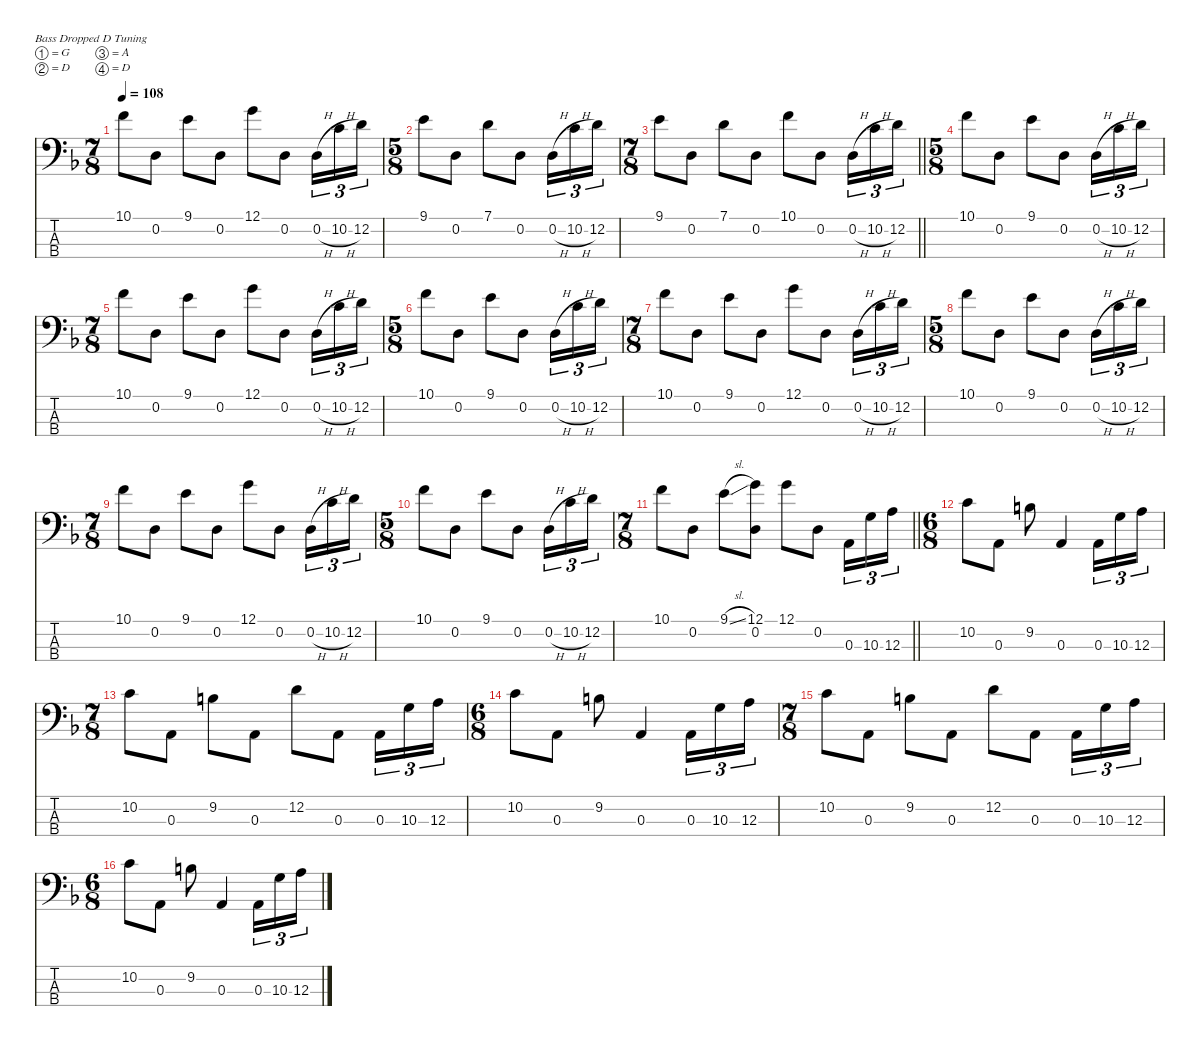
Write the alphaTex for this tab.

\defaultSystemsLayout 4
\hideDynamics
\bracketExtendMode nobrackets
\singleTrackTrackNamePolicy hidden
\multiTrackTrackNamePolicy hidden
\firstSystemTrackNameMode fullname
\firstSystemTrackNameOrientation horizontal
\otherSystemsTrackNameOrientation horizontal
\track ("Justin Chancellor" "el.bs.") {defaultSystemsLayout 4 instrument electricbasspick}
\staff {score tabs}
\tuning (G2 D2 A1 D1)
\ts (7 8)
\beaming (8 2 2 2 2)
\tempo 108
\clef f4
\ks dminor
10.1{acc forcenatural}.8{dy f beam Down} 0.2{acc forcenatural}.8{beam Down} 9.1{acc forcenatural}.8{beam Down} 0.2{acc forcenatural}.8{beam Down} 12.1{acc forcenatural}.8{beam Down} 0.2{acc forcenatural}.8{beam Down} 0.2{h acc forcenatural}.16{tu (3 2) beam Down} 10.2{h acc forcenatural}.16{tu (3 2) beam Down} 12.2{acc forcenatural}.16{tu (3 2) beam Down} |
\ts (5 8)
\beaming (8 2 2 2 2)
9.1{acc forcenatural}.8{beam Down} 0.2{acc forcenatural}.8{beam Down} 7.1{acc forcenatural}.8{beam Down} 0.2{acc forcenatural}.8{beam Down} 0.2{h acc forcenatural}.16{tu (3 2) beam Down} 10.2{h acc forcenatural}.16{tu (3 2) beam Down} 12.2{acc forcenatural}.16{tu (3 2) beam Down} |
\ts (7 8)
\beaming (8 2 2 2 2)
\barLineRight lightlight
9.1{acc forcenatural}.8{beam Down} 0.2{acc forcenatural}.8{beam Down} 7.1{acc forcenatural}.8{beam Down} 0.2{acc forcenatural}.8{beam Down} 10.1{acc forcenatural}.8{beam Down} 0.2{acc forcenatural}.8{beam Down} 0.2{h acc forcenatural}.16{tu (3 2) beam Down} 10.2{h acc forcenatural}.16{tu (3 2) beam Down} 12.2{acc forcenatural}.16{tu (3 2) beam Down} |
\ts (5 8)
\beaming (8 2 2 2 2)
10.1{acc forcenatural}.8{beam Down} 0.2{acc forcenatural}.8{beam Down} 9.1{acc forcenatural}.8{beam Down} 0.2{acc forcenatural}.8{beam Down} 0.2{h acc forcenatural}.16{tu (3 2) beam Down} 10.2{h acc forcenatural}.16{tu (3 2) beam Down} 12.2{acc forcenatural}.16{tu (3 2) beam Down} |
\ts (7 8)
\beaming (8 2 2 2 2)
10.1{acc forcenatural}.8{beam Down} 0.2{acc forcenatural}.8{beam Down} 9.1{acc forcenatural}.8{beam Down} 0.2{acc forcenatural}.8{beam Down} 12.1{acc forcenatural}.8{beam Down} 0.2{acc forcenatural}.8{beam Down} 0.2{h acc forcenatural}.16{tu (3 2) beam Down} 10.2{h acc forcenatural}.16{tu (3 2) beam Down} 12.2{acc forcenatural}.16{tu (3 2) beam Down} |
\ts (5 8)
\beaming (8 2 2 2 2)
10.1{acc forcenatural}.8{beam Down} 0.2{acc forcenatural}.8{beam Down} 9.1{acc forcenatural}.8{beam Down} 0.2{acc forcenatural}.8{beam Down} 0.2{h acc forcenatural}.16{tu (3 2) beam Down} 10.2{h acc forcenatural}.16{tu (3 2) beam Down} 12.2{acc forcenatural}.16{tu (3 2) beam Down} |
\ts (7 8)
\beaming (8 2 2 2 2)
10.1{acc forcenatural}.8{beam Down} 0.2{acc forcenatural}.8{beam Down} 9.1{acc forcenatural}.8{beam Down} 0.2{acc forcenatural}.8{beam Down} 12.1{acc forcenatural}.8{beam Down} 0.2{acc forcenatural}.8{beam Down} 0.2{h acc forcenatural}.16{tu (3 2) beam Down} 10.2{h acc forcenatural}.16{tu (3 2) beam Down} 12.2{acc forcenatural}.16{tu (3 2) beam Down} |
\ts (5 8)
\beaming (8 2 2 2 2)
10.1{acc forcenatural}.8{beam Down} 0.2{acc forcenatural}.8{beam Down} 9.1{acc forcenatural}.8{beam Down} 0.2{acc forcenatural}.8{beam Down} 0.2{h acc forcenatural}.16{tu (3 2) beam Down} 10.2{h acc forcenatural}.16{tu (3 2) beam Down} 12.2{acc forcenatural}.16{tu (3 2) beam Down} |
\ts (7 8)
\beaming (8 2 2 2 2)
10.1{acc forcenatural}.8{beam Down} 0.2{acc forcenatural}.8{beam Down} 9.1{acc forcenatural}.8{beam Down} 0.2{acc forcenatural}.8{beam Down} 12.1{acc forcenatural}.8{beam Down} 0.2{acc forcenatural}.8{beam Down} 0.2{h acc forcenatural}.16{tu (3 2) beam Down} 10.2{h acc forcenatural}.16{tu (3 2) beam Down} 12.2{acc forcenatural}.16{tu (3 2) beam Down} |
\ts (5 8)
\beaming (8 2 2 2 2)
10.1{acc forcenatural}.8{beam Down} 0.2{acc forcenatural}.8{beam Down} 9.1{acc forcenatural}.8{beam Down} 0.2{acc forcenatural}.8{beam Down} 0.2{h acc forcenatural}.16{tu (3 2) beam Down} 10.2{h acc forcenatural}.16{tu (3 2) beam Down} 12.2{acc forcenatural}.16{tu (3 2) beam Down} |
\ts (7 8)
\beaming (8 2 2 2 2)
\barLineRight lightlight
10.1{acc forcenatural}.8{beam Down} 0.2{acc forcenatural}.8{beam Down} 9.1{sl acc forcenatural}.8{beam Down} (12.1{acc forcenatural} 0.2{acc forcenatural}).8{beam Down} 12.1{acc forcenatural}.8{beam Down} 0.2{acc forcenatural}.8{beam Down} 0.3{acc forcenatural}.16{tu (3 2) beam Down} 10.3{acc forcenatural}.16{tu (3 2) beam Down} 12.3{acc forcenatural}.16{tu (3 2) beam Down} |
\ts (6 8)
\beaming (8 2 2 2 2)
10.2{acc forcenatural}.8{beam Down} 0.3{acc forcenatural}.8{beam Down} 9.2{acc forcenatural}.8{beam Down} 0.3{acc forcenatural}.4{beam Up} 0.3{acc forcenatural}.16{tu (3 2) beam Down} 10.3{acc forcenatural}.16{tu (3 2) beam Down} 12.3{acc forcenatural}.16{tu (3 2) beam Down} |
\ts (7 8)
\beaming (8 2 2 2 2)
10.2{acc forcenatural}.8{beam Down} 0.3{acc forcenatural}.8{beam Down} 9.2{acc forcenatural}.8{beam Down} 0.3{acc forcenatural}.8{beam Down} 12.2{acc forcenatural}.8{beam Down} 0.3{acc forcenatural}.8{beam Down} 0.3{acc forcenatural}.16{tu (3 2) beam Down} 10.3{acc forcenatural}.16{tu (3 2) beam Down} 12.3{acc forcenatural}.16{tu (3 2) beam Down} |
\ts (6 8)
\beaming (8 2 2 2 2)
10.2{acc forcenatural}.8{beam Down} 0.3{acc forcenatural}.8{beam Down} 9.2{acc forcenatural}.8{beam Down} 0.3{acc forcenatural}.4{beam Up} 0.3{acc forcenatural}.16{tu (3 2) beam Down} 10.3{acc forcenatural}.16{tu (3 2) beam Down} 12.3{acc forcenatural}.16{tu (3 2) beam Down} |
\ts (7 8)
\beaming (8 2 2 2 2)
10.2{acc forcenatural}.8{beam Down} 0.3{acc forcenatural}.8{beam Down} 9.2{acc forcenatural}.8{beam Down} 0.3{acc forcenatural}.8{beam Down} 12.2{acc forcenatural}.8{beam Down} 0.3{acc forcenatural}.8{beam Down} 0.3{acc forcenatural}.16{tu (3 2) beam Down} 10.3{acc forcenatural}.16{tu (3 2) beam Down} 12.3{acc forcenatural}.16{tu (3 2) beam Down} |
\ts (6 8)
\beaming (8 2 2 2 2)
10.2{acc forcenatural}.8{beam Down} 0.3{acc forcenatural}.8{beam Down} 9.2{acc forcenatural}.8{beam Down} 0.3{acc forcenatural}.4{beam Up} 0.3{acc forcenatural}.16{tu (3 2) beam Down} 10.3{acc forcenatural}.16{tu (3 2) beam Down} 12.3{acc forcenatural}.16{tu (3 2) beam Down}
